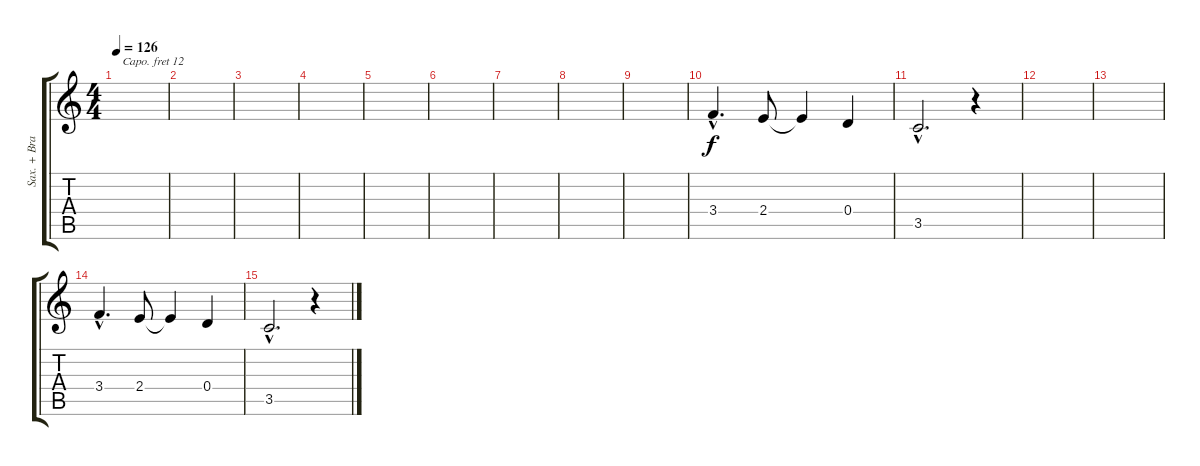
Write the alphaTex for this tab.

\track ("Sax. + Brass" "Sax. + Bra") {instrument altosax}
\staff {score tabs}
\capo 12
\tuning (E4 B3 G3 D3 A2 E2) {hide}
\ts (4 4)
\tempo 126
\clef g2
\ks c
|
|
|
|
|
|
|
|
|
3.4{hac}.4{d instrument brasssection} 2.4.8 2.4{t}.4 0.4.4 |
3.5{hac}.2{d} r.4 |
|
|
3.4{hac}.4{d} 2.4.8 2.4{t}.4 0.4.4 |
3.5{hac}.2{d} r.4
